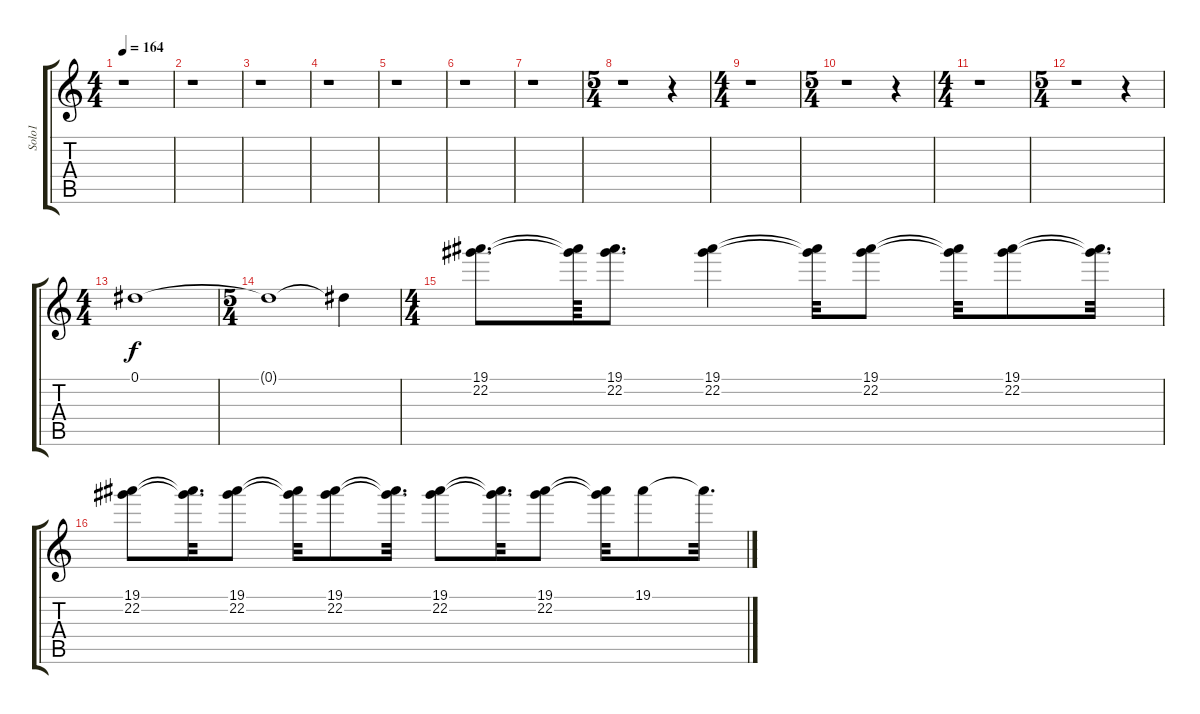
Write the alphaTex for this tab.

\track ("Solo1" "Solo1") {instrument overdrivenguitar}
\staff {score tabs}
\tuning (Eb4 Bb3 Gb3 Db3 Ab2 Eb2) {hide}
\ts (4 4)
\tempo 164
\clef g2
\ks c
r.1{dy f} |
r.1 |
r.1 |
r.1 |
r.1 |
r.1 |
r.1 |
\ts (5 4)
r.1 r.4 |
\ts (4 4)
r.1 |
\ts (5 4)
r.1 r.4 |
\ts (4 4)
r.1 |
\ts (5 4)
r.1 r.4 |
\ts (4 4)
0.1.1 |
\ts (5 4)
0.1{t}.1 0.1{t}.4 |
\ts (4 4)
(19.1 22.2).8{d} (19.1{t} 22.2{t}).64 (19.1 22.2).8{d} (19.1 22.2).4 (19.1{t} 22.2{t}).32 (19.1 22.2).8 (19.1{t} 22.2{t}).32 (19.1 22.2).8 (19.1{t} 22.2{t}).32{d} |
(19.1 22.2).8 (19.1{t} 22.2{t}).32{d} (19.1 22.2).8 (19.1{t} 22.2{t}).32 (19.1 22.2).8 (19.1{t} 22.2{t}).32{d} (19.1 22.2).8 (19.1{t} 22.2{t}).32{d} (19.1 22.2).8 (19.1{t} 22.2{t}).32 19.1.8 19.1{t}.32{d}
